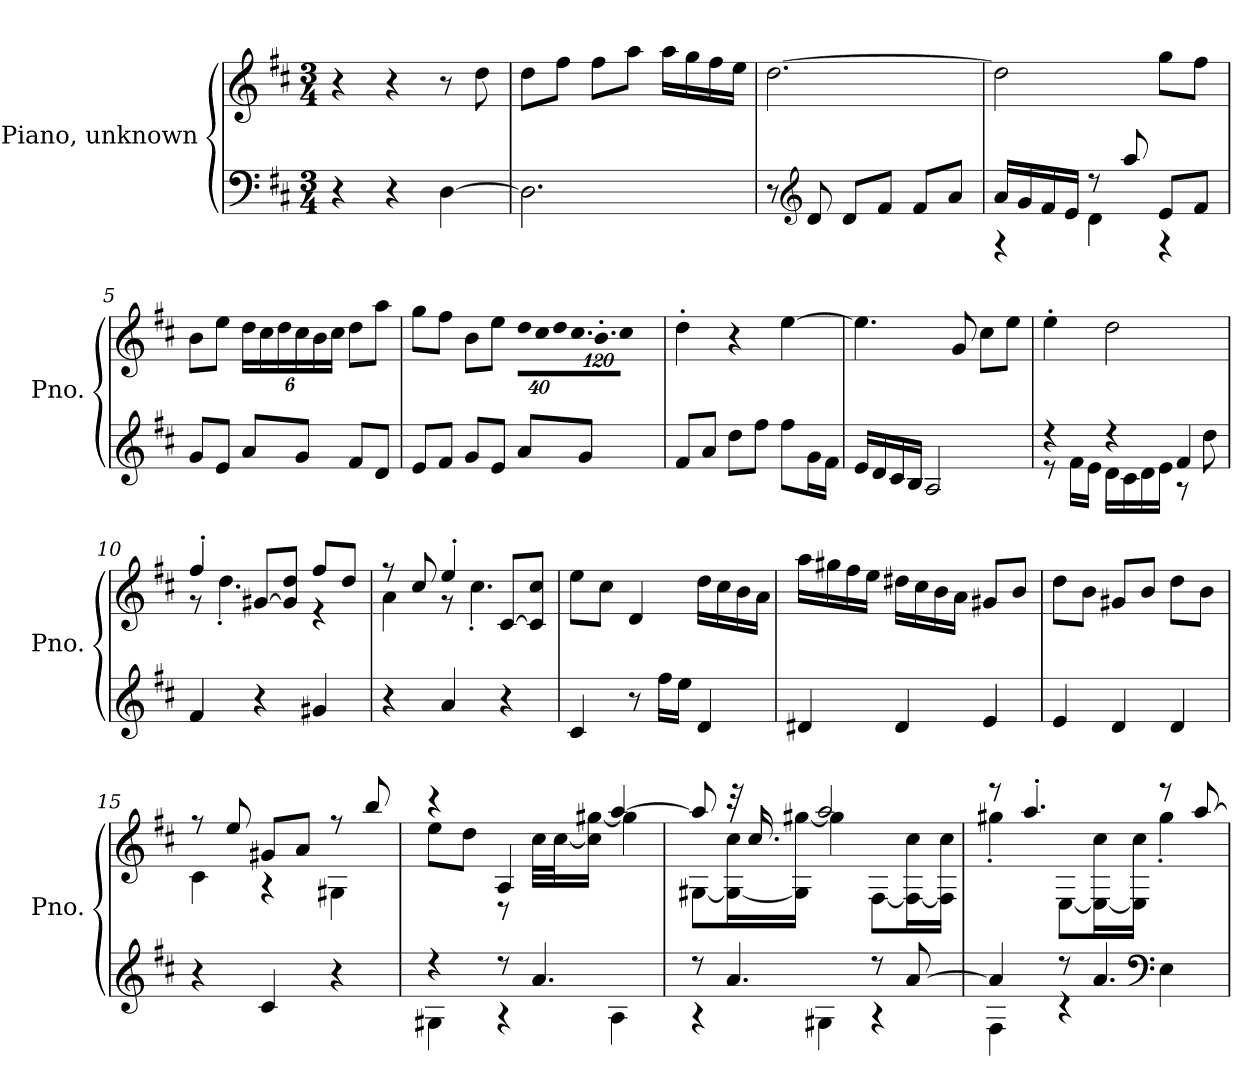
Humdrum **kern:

**kern	**kern
*part1	*part1
*staff2	*staff1
*I"Piano, unknown	*
*I'Pno.	*
*clefF4	*clefG2
*k[f#c#]	*k[f#c#]
*M3/4	*M3/4
*MM112	*MM112
=1	=1
4r	4r
4r	4r
[4D\	8r
.	8dd\
=2	=2
2.D\]	8dd\L
.	8ff#\J
.	8ff#\L
.	8aa\J
.	16aa\LL
.	16gg\
.	16ff#\
.	16ee\JJ
=3	=3
8r	[2.dd\
*clefG2	*
8d/	.
8d/L	.
8f#/J	.
8f#/L	.
8a/J	.
=4	=4
*^	*
16a/LL	4r	2dd\]
16g/	.	.
16f#/	.	.
16e/JJ	.	.
8r	4d\	.
8aa/	.	.
8e/L	4r	8gg\L
8f#/J	.	8ff#\J
*v	*v	*
=5	=5
8g/L	8b\L
8e/J	8ee\J
*	*Xbrackettup
8a/L	24dd\LL
.	24cc#\
.	24dd\
8g/J	24cc#\
.	24b\
.	24cc#\JJ
8f#/L	8dd\L
8d/J	8aa\J
!!LO:LB:g=z
=6	=6
8e/L	8gg\L
8f#/J	8ff#\J
8g/L	8b\L
8e/J	8ee\J
!	!LO:N:vis=32
8a/L	640%23dd\LLL
!	!LO:N:vis=32
.	640%23cc#\
!	!LO:N:vis=32
.	640%23dd\
!	!LO:N:vis=32.
.	1920%103cc#\
8g/J	.
!	!LO:N:vis=32.
.	1920%103b'\
!	!LO:N:vis=32
.	640%23cc#\JJJ
960ryy	.
=7	=7
8f#/L	4dd'\
8a/J	.
8dd\L	4r
8ff#\J	.
8ff#\L	[4ee\
16g\L	.
16f#\JJ	.
=8	=8
16e/LL	4.ee\]
16d/	.
16c#/	.
16B/JJ	.
2A/	.
.	8g/
.	8cc#\L
.	8ee\J
=9	=9
*^	*
4r	8r	4ee'\
.	16f#\LL	.
.	16e\JJ	.
4r	16d\LL	2dd\
.	16c#\	.
.	16d\	.
.	16e\JJ	.
4f#/	8r	.
.	8dd\	.
*v	*v	*
!!LO:LB:g=z
=10	=10
*	*^
4f#/	4ff#'/	8r
.	.	4.dd'\
4r	[8g#X/L	.
.	8g#/] 8dd/J	.
4g#X/	8ff#/L	4r
.	8dd/J	.
=11	=11	=11
4r	8r	4a\
.	8cc#/	.
4a/	4ee'/	8r
.	.	4.cc#'\
4r	[8c#/L	.
.	8c#/] 8cc#/J	.
*	*v	*v
=12	=12
4c#/	8ee\L
.	8cc#\J
8r	4d/
16ff#\LL	.
16ee\JJ	.
4d/	16dd\LL
.	16cc#\
.	16b\
.	16a\JJ
=13	=13
4d#X/	16aa\LL
.	16gg#X\
.	16ff#\
.	16ee\JJ
4d#/	16dd#X\LL
.	16cc#\
.	16b\
.	16a\JJ
4e/	8g#X/L
.	8b/J
!!LO:LB:g=z
=14	=14
4e/	8dd\L
.	8b\J
4d/	8g#X/L
.	8b/J
4d/	8dd\L
.	8b\J
=15	=15
*	*^
4r	8r	4c#\
.	8ee/	.
4c#/	8g#X/L	4r
.	8a/J	.
4r	8r	4G#X\
.	8bb/	.
=16	=16	=16
*^	*	*
4r	4G#X\	4r	8ee\L
.	.	.	8dd\J
8r	4r	4A/	8r
4.a/	.	.	32cc#\LLL
.	.	.	[32cc#\J
.	.	.	16cc#\] [16gg#X\JJ
.	4A\	[4aa/	4gg#\]
=17	=17	=17	=17
8r	4r	8aa/]	[8G#X\L
4.a/	.	32r	16G#\_ 16cc#\L
.	.	16.cc#/	.
.	.	.	16G#\] [16gg#X\JJ
.	4G#X\	2aa/	4gg#\]
8r	4r	.	[8F#\L
[8a/	.	.	16F#\_ 16cc#\L
.	.	.	16F#\] 16cc#\JJ
!!LO:LB:g=z	!!
=18	=18	=18	=18
4a/]	4F#\	8r	4gg#X'\
.	.	4.aa'/	.
8r	4r	.	[8E\L
4.a/	.	.	16E\_ 16cc#\L
.	.	.	16E\] 16cc#\JJ
*clefF4	*	*	*
.	4E\	8r	4gg#'\
.	.	[8aa/	.
*v	*v	*	*
*	*v	*v
=	=
*-	*-
